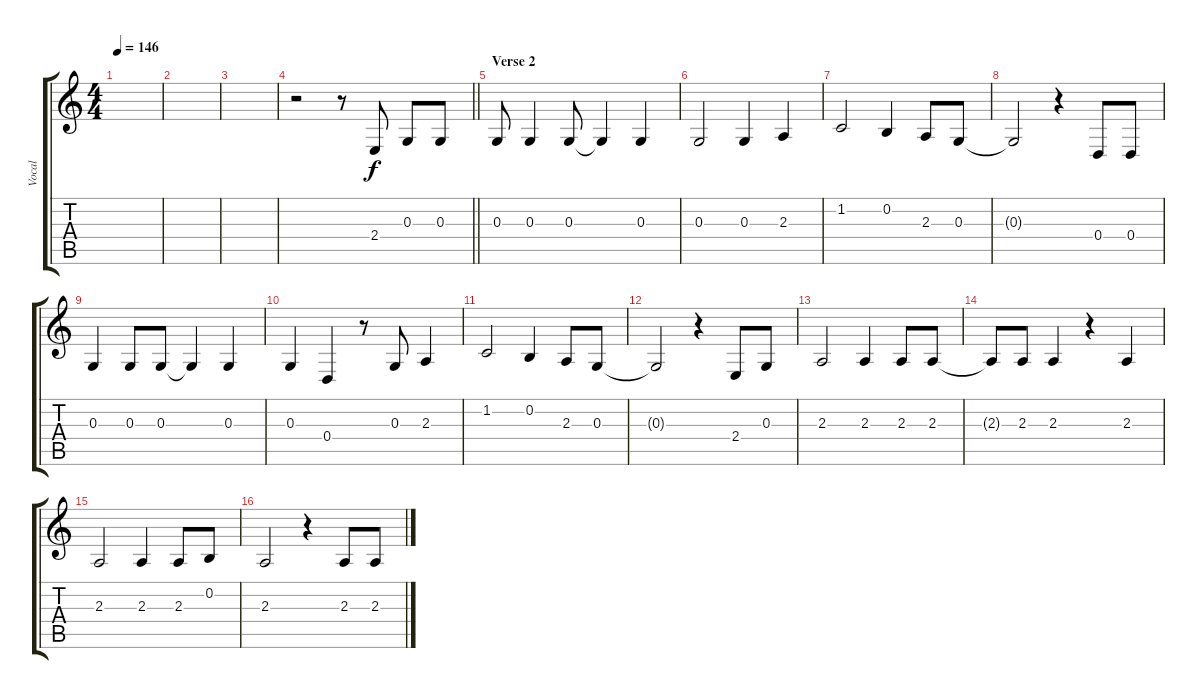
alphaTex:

\track ("Vocal" "Vocal") {instrument brightacousticpiano}
\staff {score tabs}
\tuning (E4 B3 G3 D3 A2 E2) {hide}
\ts (4 4)
\tempo 146
\clef g2
\ks c
|
|
|
\barLineRight lightlight
r.2 r.8 2.4.8 0.3.8 0.3.8 |
\section ("" "Verse 2")
0.3.8 0.3.4 0.3.8 0.3{t}.4 0.3.4 |
0.3.2 0.3.4 2.3.4 |
1.2.2 0.2.4 2.3.8 0.3.8 |
0.3{t}.2 r.4 0.4.8 0.4.8 |
0.3.4 0.3.8 0.3.8 0.3{t}.4 0.3.4 |
0.3.4 0.4.4 r.8 0.3.8 2.3.4 |
1.2.2 0.2.4 2.3.8 0.3.8 |
0.3{t}.2 r.4 2.4.8 0.3.8 |
2.3.2 2.3.4 2.3.8 2.3.8 |
2.3{t}.8 2.3.8 2.3.4 r.4 2.3.4 |
2.3.2 2.3.4 2.3.8 0.2.8 |
2.3.2 r.4 2.3.8 2.3.8
